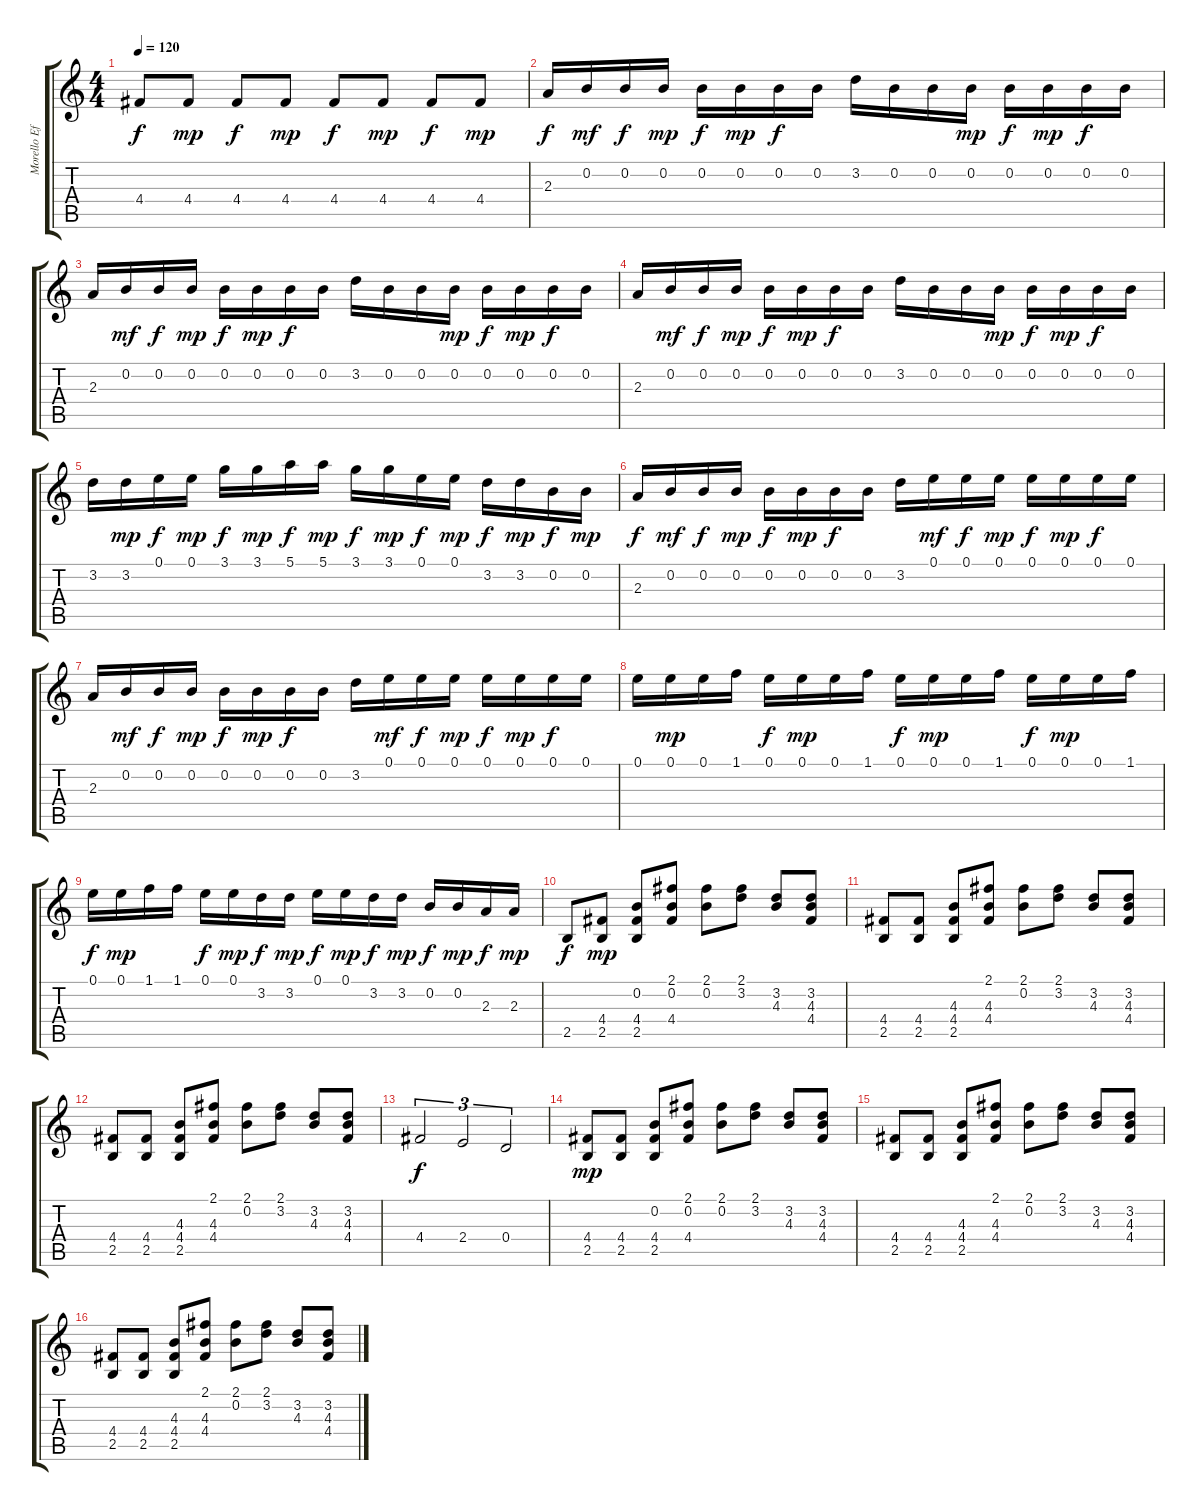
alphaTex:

\track ("Morello Effects" "Morello Ef") {instrument electricguitarclean}
\staff {score tabs}
\tuning (E4 B3 G3 D3 A2 E2) {hide}
\ts (4 4)
\tempo 120
\clef g2
\ks c
4.4.8{dy f} 4.4.8{dy mp} 4.4.8{dy f} 4.4.8{dy mp} 4.4.8{dy f} 4.4.8{dy mp} 4.4.8{dy f} 4.4.8{dy mp} |
2.3.16{dy f volume 16 instrument distortionguitar} 0.2.16{dy mf} 0.2.16{dy f} 0.2.16{dy mp} 0.2.16{dy f} 0.2.16{dy mp} 0.2.16{dy f} 0.2.16 3.2.16 0.2.16 0.2.16 0.2.16{dy mp} 0.2.16{dy f} 0.2.16{dy mp} 0.2.16{dy f} 0.2.16 |
2.3.16 0.2.16{dy mf} 0.2.16{dy f} 0.2.16{dy mp} 0.2.16{dy f} 0.2.16{dy mp} 0.2.16{dy f} 0.2.16 3.2.16 0.2.16 0.2.16 0.2.16{dy mp} 0.2.16{dy f} 0.2.16{dy mp} 0.2.16{dy f} 0.2.16 |
2.3.16 0.2.16{dy mf} 0.2.16{dy f} 0.2.16{dy mp} 0.2.16{dy f} 0.2.16{dy mp} 0.2.16{dy f} 0.2.16 3.2.16 0.2.16 0.2.16 0.2.16{dy mp} 0.2.16{dy f} 0.2.16{dy mp} 0.2.16{dy f} 0.2.16 |
3.2.16 3.2.16{dy mp} 0.1.16{dy f} 0.1.16{dy mp} 3.1.16{dy f} 3.1.16{dy mp} 5.1.16{dy f} 5.1.16{dy mp} 3.1.16{dy f} 3.1.16{dy mp} 0.1.16{dy f} 0.1.16{dy mp} 3.2.16{dy f} 3.2.16{dy mp} 0.2.16{dy f} 0.2.16{dy mp} |
2.3.16{dy f} 0.2.16{dy mf} 0.2.16{dy f} 0.2.16{dy mp} 0.2.16{dy f} 0.2.16{dy mp} 0.2.16{dy f} 0.2.16 3.2.16 0.1.16{dy mf} 0.1.16{dy f} 0.1.16{dy mp} 0.1.16{dy f} 0.1.16{dy mp} 0.1.16{dy f} 0.1.16 |
2.3.16 0.2.16{dy mf} 0.2.16{dy f} 0.2.16{dy mp} 0.2.16{dy f} 0.2.16{dy mp} 0.2.16{dy f} 0.2.16 3.2.16 0.1.16{dy mf} 0.1.16{dy f} 0.1.16{dy mp} 0.1.16{dy f} 0.1.16{dy mp} 0.1.16{dy f} 0.1.16 |
0.1.16 0.1.16{dy mp} 0.1.16 1.1.16 0.1.16{dy f} 0.1.16{dy mp} 0.1.16 1.1.16 0.1.16{dy f} 0.1.16{dy mp} 0.1.16 1.1.16 0.1.16{dy f} 0.1.16{dy mp} 0.1.16 1.1.16 |
0.1.16{dy f} 0.1.16{dy mp} 1.1.16 1.1.16 0.1.16{dy f} 0.1.16{dy mp} 3.2.16{dy f} 3.2.16{dy mp} 0.1.16{dy f} 0.1.16{dy mp} 3.2.16{dy f} 3.2.16{dy mp} 0.2.16{dy f} 0.2.16{dy mp} 2.3.16{dy f} 2.3.16{dy mp} |
2.5.8{dy f instrument electricguitarclean} (4.4 2.5).8{dy mp} (0.2 4.4 2.5).8 (2.1 0.2 4.4).8 (2.1 0.2).8 (2.1 3.2).8 (3.2 4.3).8 (3.2 4.3 4.4).8 |
(4.4 2.5).8{instrument electricguitarclean} (4.4 2.5).8 (4.3 4.4 2.5).8 (2.1 4.3 4.4).8 (2.1 0.2).8 (2.1 3.2).8 (3.2 4.3).8 (3.2 4.3 4.4).8 |
(4.4 2.5).8{instrument electricguitarclean} (4.4 2.5).8 (4.3 4.4 2.5).8 (2.1 4.3 4.4).8 (2.1 0.2).8 (2.1 3.2).8 (3.2 4.3).8 (3.2 4.3 4.4).8 |
4.4.2{tu (3 2) dy f volume 13 instrument distortionguitar} 2.4.2{tu (3 2)} 0.4.2{tu (3 2)} |
(4.4 2.5).8{dy mp instrument electricguitarclean} (4.4 2.5).8 (0.2 4.4 2.5).8 (2.1 0.2 4.4).8 (2.1 0.2).8 (2.1 3.2).8 (3.2 4.3).8 (3.2 4.3 4.4).8 |
(4.4 2.5).8{instrument electricguitarclean} (4.4 2.5).8 (4.3 4.4 2.5).8 (2.1 4.3 4.4).8 (2.1 0.2).8 (2.1 3.2).8 (3.2 4.3).8 (3.2 4.3 4.4).8 |
(4.4 2.5).8{instrument electricguitarclean} (4.4 2.5).8 (4.3 4.4 2.5).8 (2.1 4.3 4.4).8 (2.1 0.2).8 (2.1 3.2).8 (3.2 4.3).8 (3.2 4.3 4.4).8
